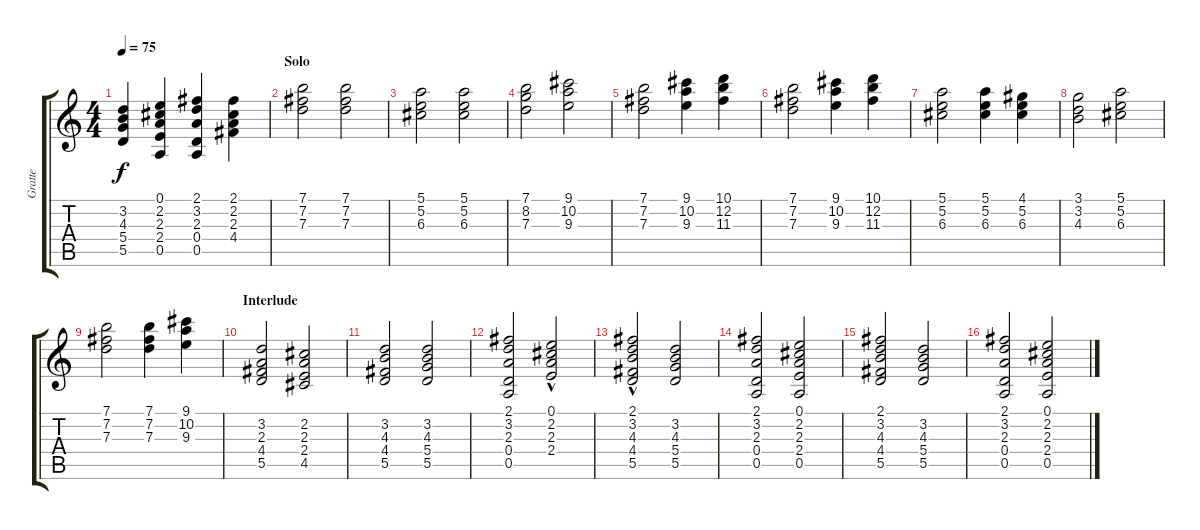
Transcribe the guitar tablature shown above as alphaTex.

\track ("Gratte" "Gratte") {instrument electricguitarjazz}
\staff {score tabs}
\tuning (E4 B3 G3 D3 A2 E2) {hide}
\ts (4 4)
\tempo 75
\clef g2
\ks c
(3.2 4.3 5.4 5.5).4{dy f} (0.1 2.2 2.3 2.4 0.5).4 (2.1 3.2 2.3 0.4 0.5).4 (2.1 2.2 2.3 4.4).4 |
\section ("" "Solo")
(7.1 7.2 7.3).2{instrument distortionguitar} (7.1 7.2 7.3).2 |
(5.1 5.2 6.3).2 (5.1 5.2 6.3).2 |
(7.1 8.2 7.3).2 (9.1 10.2 9.3).2 |
(7.1 7.2 7.3).2 (9.1 10.2 9.3).4 (10.1 12.2 11.3).4 |
(7.1 7.2 7.3).2 (9.1 10.2 9.3).4 (10.1 12.2 11.3).4 |
(5.1 5.2 6.3).2 (5.1 5.2 6.3).4 (4.1 5.2 6.3).4 |
(3.1 3.2 4.3).2 (5.1 5.2 6.3).2 |
(7.1 7.2 7.3).2 (7.1 7.2 7.3).4 (9.1 10.2 9.3).4 |
\section ("" "Interlude")
(3.2 2.3 4.4 5.5).2 (2.2 2.3 2.4 4.5).2 |
(3.2 4.3 4.4 5.5).2 (3.2 4.3 5.4 5.5).2 |
(2.1 3.2 2.3 0.4 0.5).2 (0.1 2.2 2.3 2.4{hac}).2 |
(2.1 3.2 4.3 4.4{hac} 5.5{hac}).2 (3.2 4.3 5.4 5.5).2 |
(2.1 3.2 2.3 0.4 0.5).2 (0.1 2.2 2.3 2.4 0.5).2 |
(2.1 3.2 4.3 4.4 5.5).2 (3.2 4.3 5.4 5.5).2 |
(2.1 3.2 2.3 0.4 0.5).2 (0.1 2.2 2.3 2.4 0.5).2
